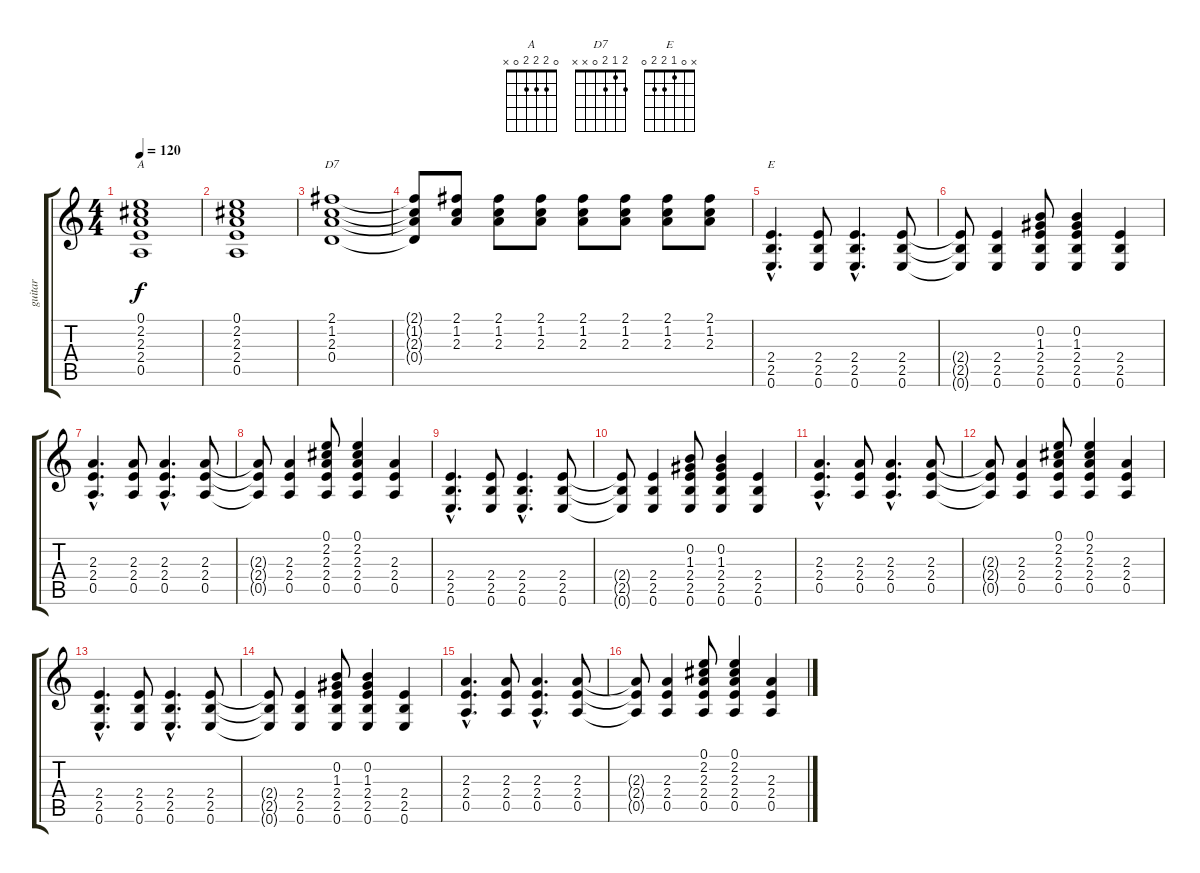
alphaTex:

\track ("guitar" "guitar") {instrument electricguitarclean}
\staff {score tabs}
\tuning (E4 B3 G3 D3 A2 E2) {hide}
\chord ("A" 0 2 2 2 0 x)
\chord ("D7" 2 1 2 0 x x)
\chord ("E" x 0 1 2 2 0)
\ts (4 4)
\tempo 120
\clef g2
\ks c
(0.1 2.2 2.3 2.4 0.5).1{ch "A" dy f} |
(0.1 2.2 2.3 2.4 0.5).1 |
(2.1 1.2 2.3 0.4).1{ch "D7"} |
(2.1{t} 1.2{t} 2.3{t} 0.4{t}).8 (2.1 1.2 2.3).8 (2.1 1.2 2.3).8 (2.1 1.2 2.3).8 (2.1 1.2 2.3).8 (2.1 1.2 2.3).8 (2.1 1.2 2.3).8 (2.1 1.2 2.3).8 |
(2.4{hac} 2.5{hac} 0.6{hac}).4{d ch "E"} (2.4 2.5 0.6).8 (2.4{hac} 2.5{hac} 0.6{hac}).4{d} (2.4 2.5 0.6).8 |
(2.4{t} 2.5{t} 0.6{t}).8 (2.4 2.5 0.6).4 (0.2 1.3 2.4 2.5 0.6).8 (0.2 1.3 2.4 2.5 0.6).4 (2.4 2.5 0.6).4 |
(2.3{hac} 2.4{hac} 0.5{hac}).4{d} (2.3 2.4 0.5).8 (2.3{hac} 2.4{hac} 0.5{hac}).4{d} (2.3 2.4 0.5).8 |
(2.3{t} 2.4{t} 0.5{t}).8 (2.3 2.4 0.5).4 (0.1 2.2 2.3 2.4 0.5).8 (0.1 2.2 2.3 2.4 0.5).4 (2.3 2.4 0.5).4 |
(2.4{hac} 2.5{hac} 0.6{hac}).4{d} (2.4 2.5 0.6).8 (2.4{hac} 2.5{hac} 0.6{hac}).4{d} (2.4 2.5 0.6).8 |
(2.4{t} 2.5{t} 0.6{t}).8 (2.4 2.5 0.6).4 (0.2 1.3 2.4 2.5 0.6).8 (0.2 1.3 2.4 2.5 0.6).4 (2.4 2.5 0.6).4 |
(2.3{hac} 2.4{hac} 0.5{hac}).4{d} (2.3 2.4 0.5).8 (2.3{hac} 2.4{hac} 0.5{hac}).4{d} (2.3 2.4 0.5).8 |
(2.3{t} 2.4{t} 0.5{t}).8 (2.3 2.4 0.5).4 (0.1 2.2 2.3 2.4 0.5).8 (0.1 2.2 2.3 2.4 0.5).4 (2.3 2.4 0.5).4 |
(2.4{hac} 2.5{hac} 0.6{hac}).4{d volume 10} (2.4 2.5 0.6).8 (2.4{hac} 2.5{hac} 0.6{hac}).4{d} (2.4 2.5 0.6).8 |
(2.4{t} 2.5{t} 0.6{t}).8{volume 7} (2.4 2.5 0.6).4 (0.2 1.3 2.4 2.5 0.6).8 (0.2 1.3 2.4 2.5 0.6).4 (2.4 2.5 0.6).4 |
(2.3{hac} 2.4{hac} 0.5{hac}).4{d volume 3} (2.3 2.4 0.5).8 (2.3{hac} 2.4{hac} 0.5{hac}).4{d} (2.3 2.4 0.5).8 |
(2.3{t} 2.4{t} 0.5{t}).8{volume 0} (2.3 2.4 0.5).4 (0.1 2.2 2.3 2.4 0.5).8 (0.1 2.2 2.3 2.4 0.5).4 (2.3 2.4 0.5).4
